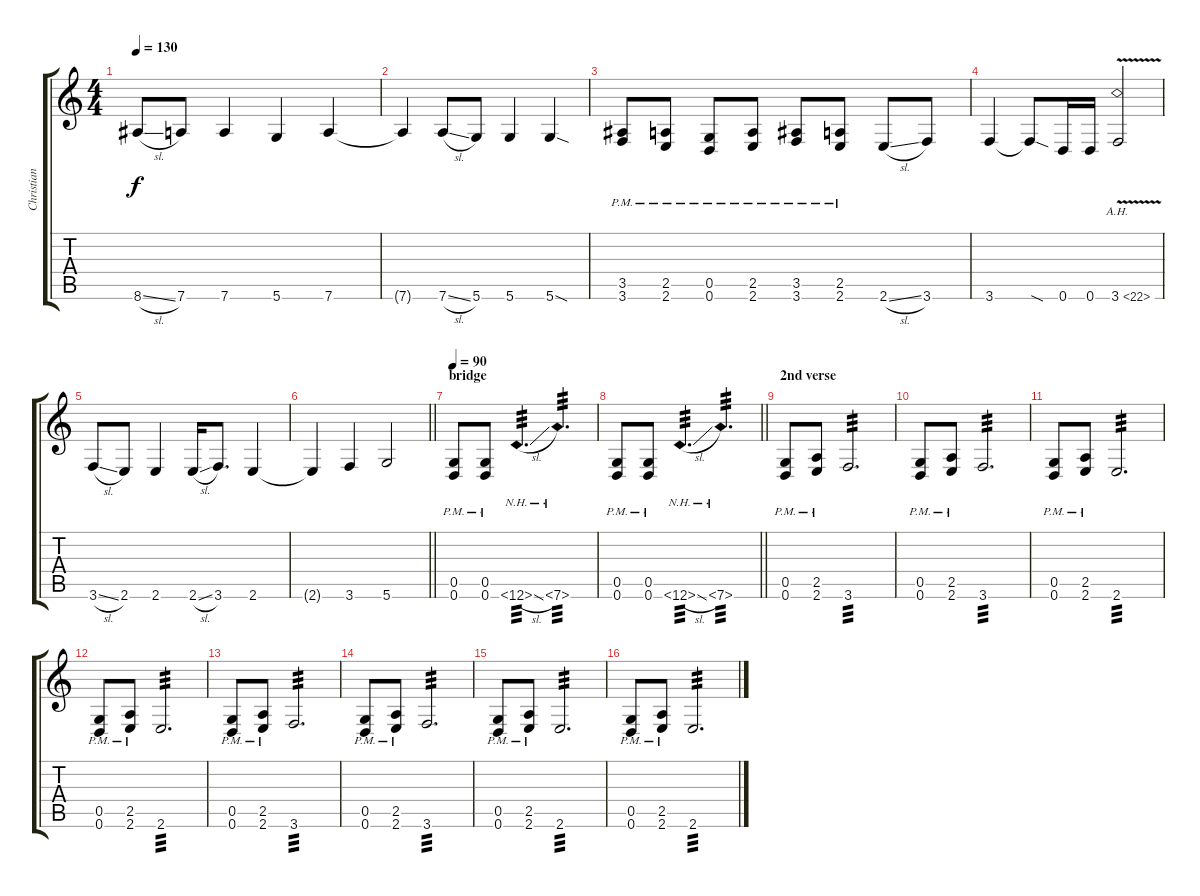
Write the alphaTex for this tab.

\track ("Christian Andreu" "Christian ") {instrument distortionguitar}
\staff {score tabs}
\tuning (D4 A3 F3 C3 G2 D2) {hide}
\ts (4 4)
\tempo 130
\clef g2
\ks c
8.6{sl}.8{dy f} 7.6.8 7.6.4 5.6.4 7.6.4 |
7.6{t}.4 7.6{sl}.8 5.6.8 5.6.4 5.6{sod}.4 |
(3.5{pm} 3.6{pm}).8 (2.5{pm} 2.6{pm}).8 (0.5{pm} 0.6{pm}).8 (2.5{pm} 2.6{pm}).8 (3.5{pm} 3.6{pm}).8 (2.5{pm} 2.6{pm}).8 2.6{sl}.8 3.6.8 |
3.6.4 3.6{sod t}.8 0.6.16 0.6.16 3.6{ah 19 v}.2 |
3.6{sl}.8 2.6.8 2.6.4 2.6{sl}.16 3.6.8{d} 2.6.4 |
\barLineRight lightlight
2.6{t}.4 3.6.4 5.6.2 |
\section ("" "bridge")
\tempo 90
(0.5{pm} 0.6{pm}).8 (0.5{pm} 0.6{pm}).8 12.6{nh sl}.4{d tp 3} 7.6{nh}.4{d tp 3} |
\barLineRight lightlight
(0.5{pm} 0.6{pm}).8 (0.5{pm} 0.6{pm}).8 12.6{nh sl}.4{d tp 3} 7.6{nh}.4{d tp 3} |
\section ("" "2nd verse")
(0.5{pm} 0.6{pm}).8 (2.5{pm} 2.6{pm}).8 3.6.2{d tp 3} |
(0.5{pm} 0.6{pm}).8 (2.5{pm} 2.6{pm}).8 3.6.2{d tp 3} |
(0.5{pm} 0.6{pm}).8 (2.5{pm} 2.6{pm}).8 2.6.2{d tp 3} |
(0.5{pm} 0.6{pm}).8 (2.5{pm} 2.6{pm}).8 2.6.2{d tp 3} |
(0.5{pm} 0.6{pm}).8 (2.5{pm} 2.6{pm}).8 3.6.2{d tp 3} |
(0.5{pm} 0.6{pm}).8 (2.5{pm} 2.6{pm}).8 3.6.2{d tp 3} |
(0.5{pm} 0.6{pm}).8 (2.5{pm} 2.6{pm}).8 2.6.2{d tp 3} |
(0.5{pm} 0.6{pm}).8 (2.5{pm} 2.6{pm}).8 2.6.2{d tp 3}
